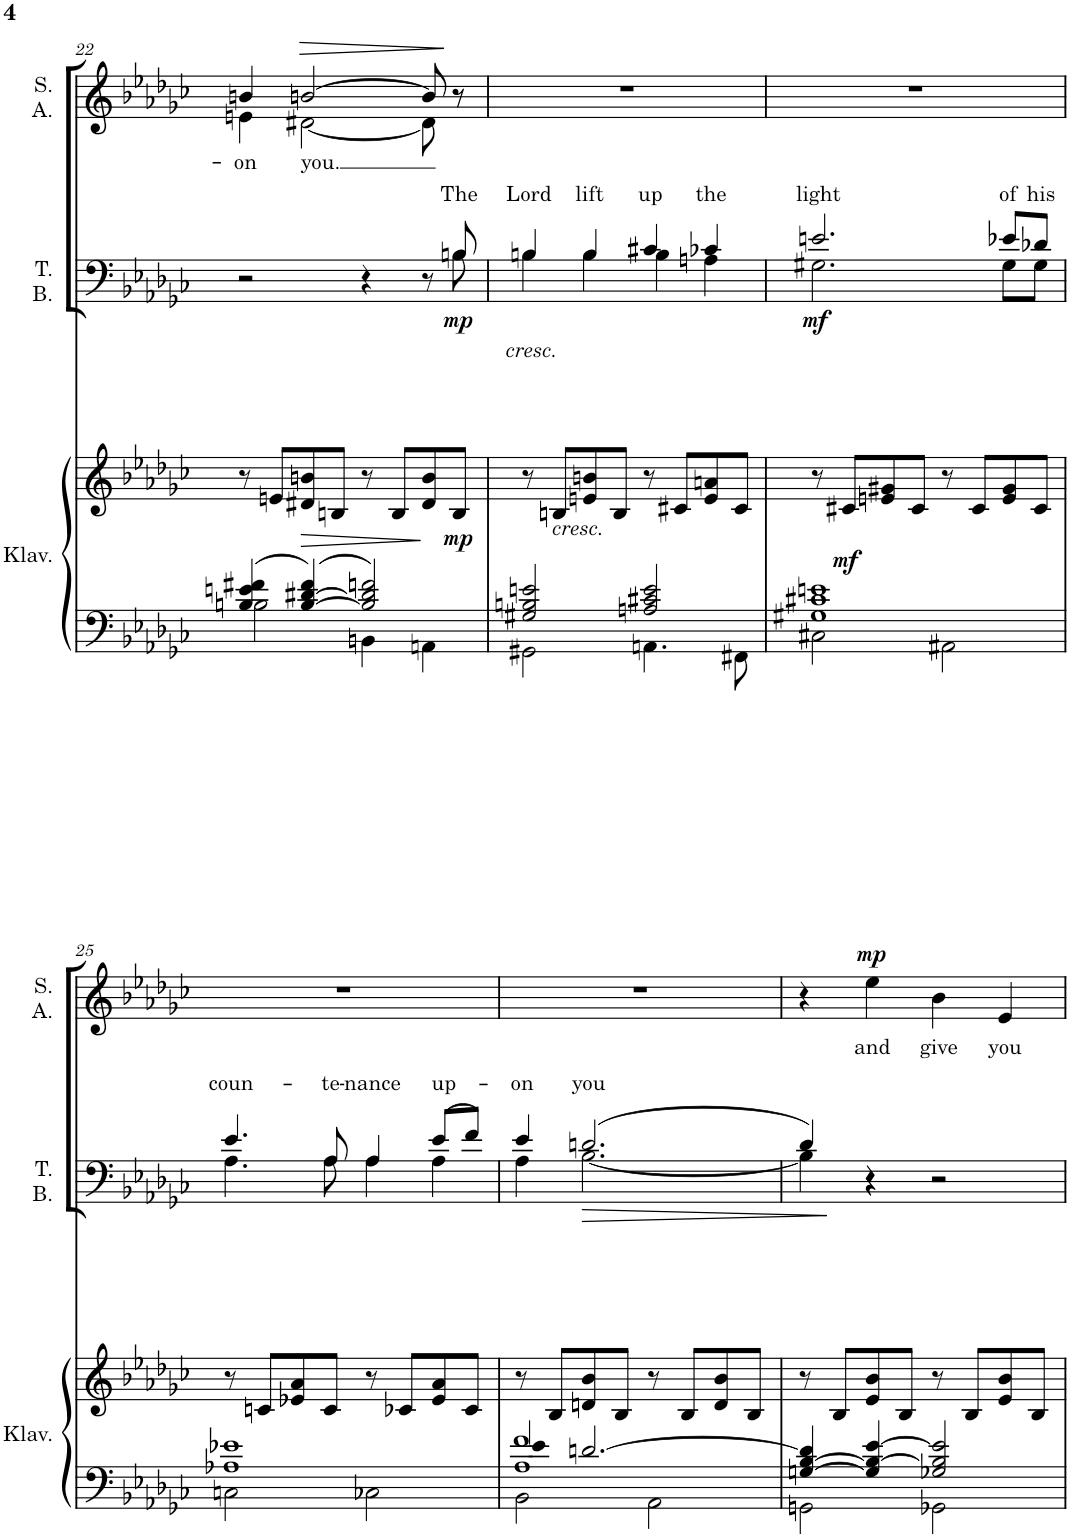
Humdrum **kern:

**kern	**kern	**dynam	**kern	**text	**text	**dynam	**kern	**text	**dynam
*part3	*part3	*part3	*part2	*part2	*part2	*part2	*part1	*part1	*part1
*staff4	*staff3	*staff3/4	*staff2	*staff2	*staff2	*staff2	*staff1	*staff1	*staff1
*I"Klavier	*	*	*I"Tenor Bass	*	*	*	*I"Sopran Alt	*	*
*I'Klav.	*	*	*I'T. B.	*	*	*	*I'S. A.	*	*
!!LO:PB:g=z
*clefF4	*clefG2	*	*clefF4	*	*	*	*clefG2	*	*
*k[b-e-a-d-g-c-]	*k[b-e-a-d-g-c-]	*	*k[b-e-a-d-g-c-]	*	*	*	*k[b-e-a-d-g-c-]	*	*
*M4/4	*M4/4	*	*M4/4	*	*	*	*M4/4	*	*
=22	=22	=22	=22	=22	=22	=22	=22	=22	=22
*^	*	*	*^	*	*	*	*	*	*
!	!	!	!	!	!	!	!	!	!	!LO:LY:b	!
*	*	*	*	*	*	*	*	*	*^	*	*
4Bn/ 4en/ 4f#X/	2Bn\	8r	.	2r	2..ryy	.	.	.	4bn/	4en\	-on	.
.	.	8en/L	.	.	.	.	.	.	.	.	.	.
!	!	!	!	!	!	!	!	!	!	!	!LO:LY:b	!LO:HP:b
[4B/ [4d#X/ 4f#/	.	8d#X/ 8bn/	.	.	.	.	.	.	[2bn/	[2d#X\	you.	>
.	.	8Bn/J	.	.	.	.	.	.	.	.	.	.
2B/] 2d#/] 2fn/	4BBn\	8r	.	4r	.	.	.	.	.	.	.	.
.	.	8B/L	.	.	.	.	.	.	.	.	.	.
.	4AAn\	8d#/ 8b/	.	8r	.	.	.	.	8b/]	8d#\]	.	.
!	!	!	!LO:DY:b	!	!	!LO:LY:a	!	!LO:DY:b	!	!	!	!
.	.	8B/J	mp	8Bn/	8B\	The	.	mp	8r	8r	.	]
=23	=23	=23	=23	=23	=23	=23	=23	=23	=23	=23	=23	=23
!	!	!	!	!	!	!LO:LY:a	!LO:LY:b	!	!	!	!	!
*	*	*	*	*	*	*	*	*	*v	*v	*	*
2G#X/ 2Bn/ 2en/	2GG#X\	8r	.	4Bn/	4B\	Lord	cresc.	.	1r	.	.
!	!	!LO:TX:b:i:t=cresc.	!	!	!	!	!	!	!	!	!
.	.	8Bn/L	.	.	.	.	.	.	.	.	.
!	!	!	!	!	!	!LO:LY:a	!	!	!	!	!
.	.	8en/ 8bn/	.	4B/	4B\	lift	.	.	.	.	.
.	.	8B/J	.	.	.	.	.	.	.	.	.
!	!	!	!	!	!	!LO:LY:a	!	!	!	!	!
2An/ 2c#X/ 2e/	4.AAn\	8r	.	4c#X/	4B\	up	.	.	.	.	.
.	.	8c#X/L	.	.	.	.	.	.	.	.	.
!	!	!	!	!	!	!LO:LY:a	!	!	!	!	!
.	.	8e/ 8an/	.	4c-X/	4An\	the	.	.	.	.	.
.	8FF#X\	8c#/J	.	.	.	.	.	.	.	.	.
=24	=24	=24	=24	=24	=24	=24	=24	=24	=24	=24	=24
!	!	!	!	!	!	!LO:LY:a	!	!LO:DY:b	!	!	!
1G#X 1c#X 1en	2C#X\	8r	.	2.en/	2.G#X\	light	.	mf	1r	.	.
!	!	!	!LO:DY:b	!	!	!	!	!	!	!	!
.	.	8c#X/L	mf	.	.	.	.	.	.	.	.
.	.	8en/ 8g#X/	.	.	.	.	.	.	.	.	.
.	.	8c#/J	.	.	.	.	.	.	.	.	.
.	2AA#X\	8r	.	.	.	.	.	.	.	.	.
.	.	8c#/L	.	.	.	.	.	.	.	.	.
!	!	!	!	!	!	!LO:LY:a	!	!	!	!	!
.	.	8e/ 8g#/	.	8e-X/L	8G#\L	of	.	.	.	.	.
!	!	!	!	!	!	!LO:LY:a	!	!	!	!	!
.	.	8c#/J	.	8d-X/J	8G#\J	his	.	.	.	.	.
!!LO:LB:g=z
=25	=25	=25	=25	=25	=25	=25	=25	=25	=25	=25	=25
!	!	!	!	!	!	!LO:LY:a	!	!	!	!	!
1A-X 1e-X	2Cn\	8r	.	4.e-/	4.A-\	coun-	.	.	1r	.	.
.	.	8cn/L	.	.	.	.	.	.	.	.	.
.	.	8e-X/ 8a-/	.	.	.	.	.	.	.	.	.
!	!	!	!	!	!	!LO:LY:a	!	!	!	!	!
.	.	8c/J	.	8A-/	8A-\	-te-	.	.	.	.	.
!	!	!	!	!	!	!LO:LY:a	!	!	!	!	!
.	2C-X\	8r	.	4A-/	4A-\	-nance	.	.	.	.	.
.	.	8c-X/L	.	.	.	.	.	.	.	.	.
!	!	!	!	!	!	!LO:LY:a	!	!	!	!	!
.	.	8e-/ 8a-/	.	(8e-/L	4A-\	up-	.	.	.	.	.
.	.	8c-/J	.	8f/J)	.	.	.	.	.	.	.
=26	=26	=26	=26	=26	=26	=26	=26	=26	=26	=26	=26
*	*^	*	*	*	*	*	*	*	*	*	*
!	!	!	!	!	!	!	!LO:LY:a	!	!	!	!	!
1A- 1f	2BB-\	4e-/	8r	.	4e-/	4A-\	-on	.	.	1r	.	.
.	.	.	8B-/L	.	.	.	.	.	.	.	.	.
!	!	!	!	!	!	!	!LO:LY:a	!	!LO:HP:b	!	!	!
.	.	[2.dn/	8dn/ 8b-/	.	(2.dn/	[2.B-\	you	.	>	.	.	.
.	.	.	8B-/J	.	.	.	.	.	.	.	.	.
.	2AA-\	.	8r	.	.	.	.	.	.	.	.	.
.	.	.	8B-/L	.	.	.	.	.	.	.	.	.
.	.	.	8d/ 8b-/	.	.	.	.	.	.	.	.	.
.	.	.	8B-/J	.	.	.	.	.	.	.	.	.
*	*v	*v	*	*	*	*	*	*	*	*	*	*
=27	=27	=27	=27	=27	=27	=27	=27	=27	=27	=27	=27
[4Gn/ [4B-/ 4d/]	2GGn\	8r	.	4d-/)	4B-\]	.	.	.	4r	.	.
.	.	8B-/L	.	.	.	.	.	.	.	.	.
!	!	!	!	!	!	!	!	!	!	!LO:LY:b	!LO:DY:a
4G/] 4B-/_ [4e-/	.	8e-/ 8b-/	.	4r	4r	.	.	]	4ee-\	and	mp
.	.	8B-/J	.	.	.	.	.	.	.	.	.
!	!	!	!	!	!	!	!	!	!	!LO:LY:b	!
2G-X/ 2B-/] 2e-/]	2GG-X\	8r	.	2r	2r	.	.	.	4b-\	give	.
.	.	8B-/L	.	.	.	.	.	.	.	.	.
!	!	!	!	!	!	!	!	!	!	!LO:LY:b	!
.	.	8e-/ 8b-/	.	.	.	.	.	.	4e-/	you	.
.	.	8B-/J	.	.	.	.	.	.	.	.	.
*v	*v	*	*	*v	*v	*	*	*	*	*	*
=	=	=	=	=	=	=	=	=	=
*-	*-	*-	*-	*-	*-	*-	*-	*-	*-
